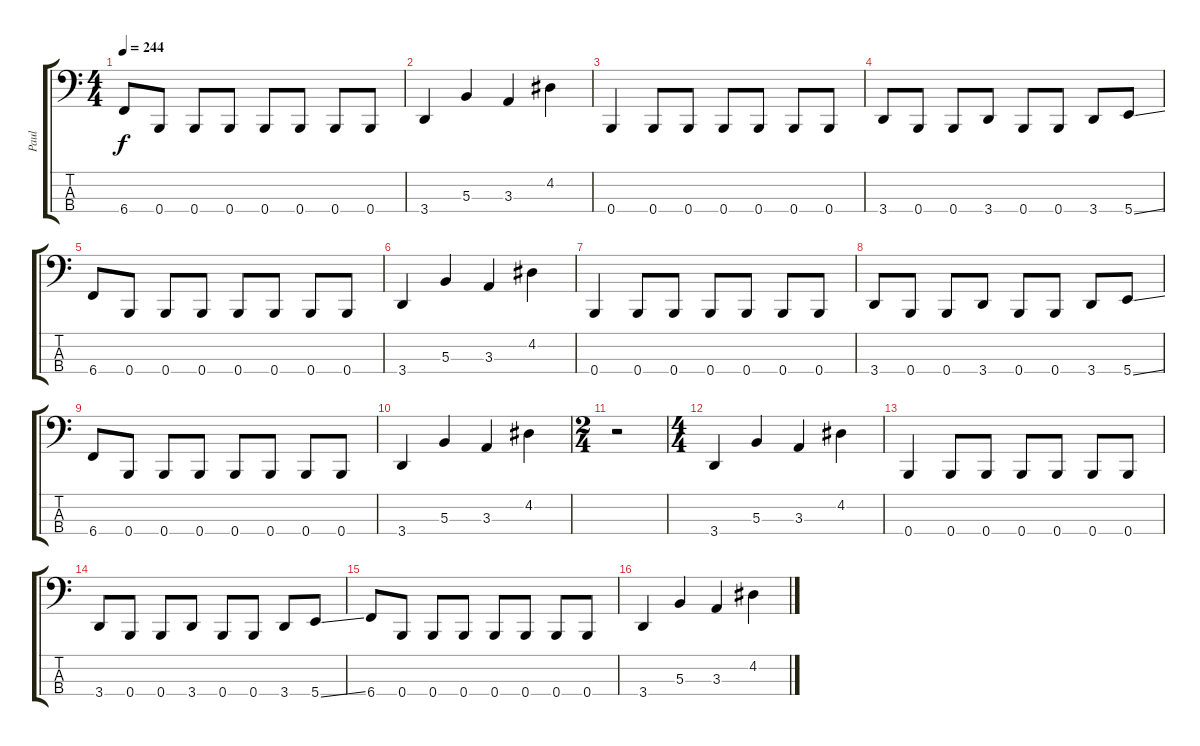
\track ("Paul" "Paul") {instrument electricbasspick}
\staff {score tabs}
\tuning (E2 B1 Gb1 B0) {hide}
\ts (4 4)
\tempo 244
\clef f4
\ks c
6.4.8{dy f} 0.4.8 0.4.8 0.4.8 0.4.8 0.4.8 0.4.8 0.4.8 |
3.4.4 5.3.4 3.3.4 4.2.4 |
0.4.4 0.4.8 0.4.8 0.4.8 0.4.8 0.4.8 0.4.8 |
3.4.8 0.4.8 0.4.8 3.4.8 0.4.8 0.4.8 3.4.8 5.4{ss}.8 |
6.4.8 0.4.8 0.4.8 0.4.8 0.4.8 0.4.8 0.4.8 0.4.8 |
3.4.4 5.3.4 3.3.4 4.2.4 |
0.4.4 0.4.8 0.4.8 0.4.8 0.4.8 0.4.8 0.4.8 |
3.4.8 0.4.8 0.4.8 3.4.8 0.4.8 0.4.8 3.4.8 5.4{ss}.8 |
6.4.8 0.4.8 0.4.8 0.4.8 0.4.8 0.4.8 0.4.8 0.4.8 |
3.4.4 5.3.4 3.3.4 4.2.4 |
\ts (2 4)
r.2 |
\ts (4 4)
3.4.4 5.3.4 3.3.4 4.2.4 |
0.4.4 0.4.8 0.4.8 0.4.8 0.4.8 0.4.8 0.4.8 |
3.4.8 0.4.8 0.4.8 3.4.8 0.4.8 0.4.8 3.4.8 5.4{ss}.8 |
6.4.8 0.4.8 0.4.8 0.4.8 0.4.8 0.4.8 0.4.8 0.4.8 |
3.4.4 5.3.4 3.3.4 4.2.4
